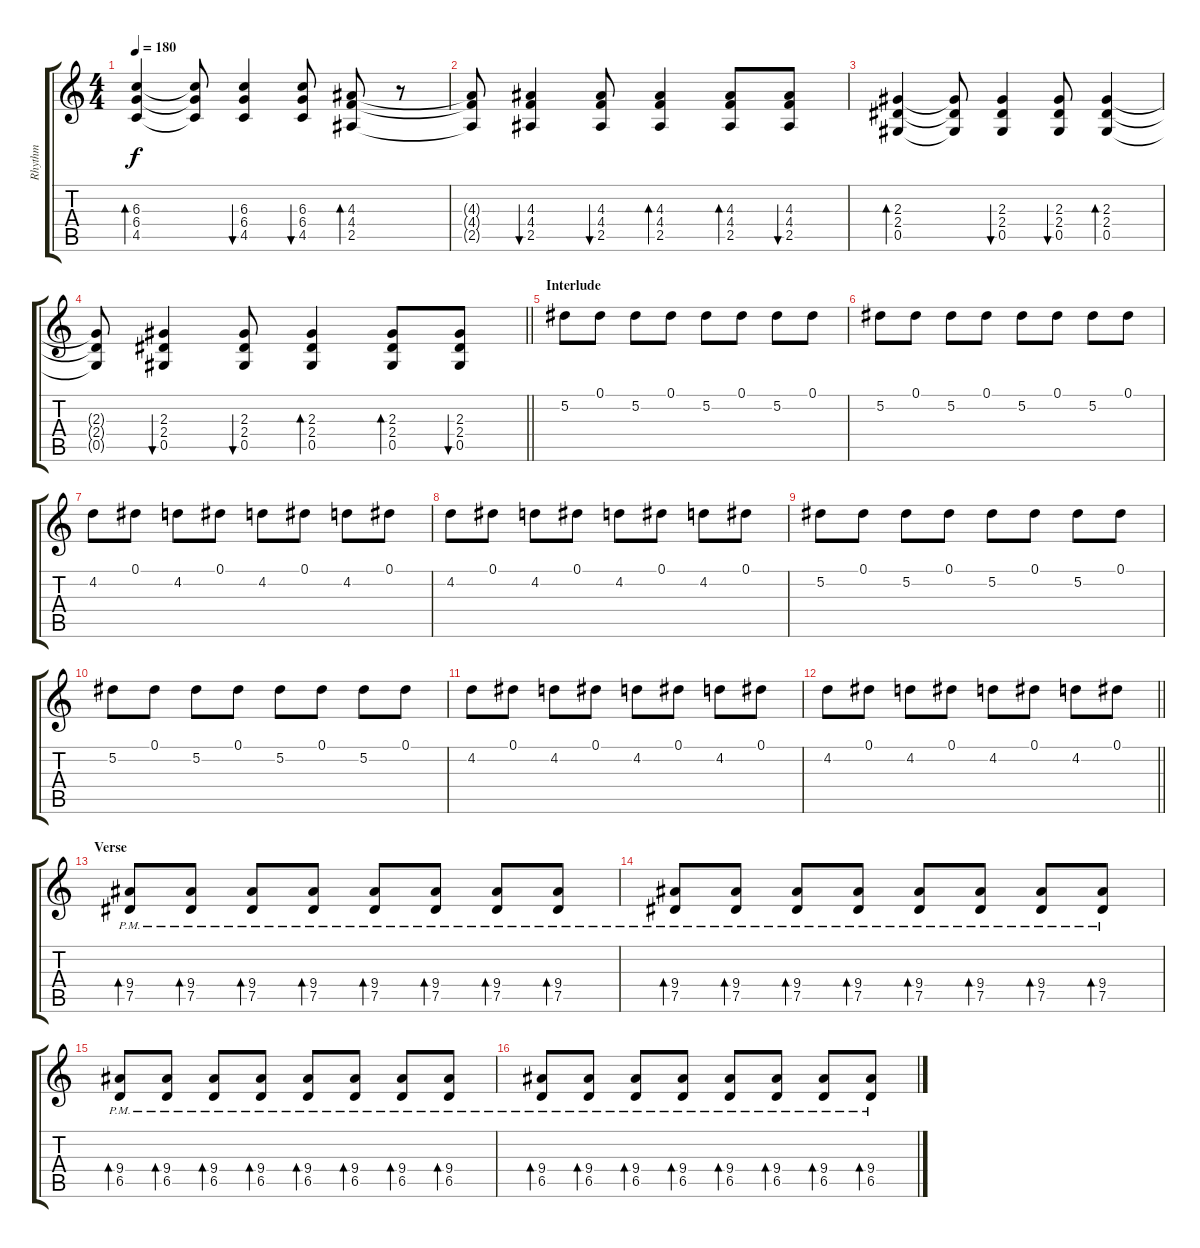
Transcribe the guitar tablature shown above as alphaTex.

\track ("Rhythm" "Rhythm") {instrument distortionguitar}
\staff {score tabs}
\tuning (Eb4 Bb3 Gb3 Db3 Ab2 Eb2) {hide}
\ts (4 4)
\tempo 180
\clef g2
\ks c
(6.3 6.4 4.5).4{bd 60 dy f} (6.3{t} 6.4{t} 4.5{t}).8 (6.3 6.4 4.5).4{bu 60} (6.3 6.4 4.5).8{bu 60} (4.3 4.4 2.5).8{bd 60} r.8 |
(4.3{t} 4.4{t} 2.5{t}).8 (4.3 4.4 2.5).4{bu 60} (4.3 4.4 2.5).8{bu 60} (4.3 4.4 2.5).4{bd 60} (4.3 4.4 2.5).8{bd 60} (4.3 4.4 2.5).8{bu 60} |
(2.3 2.4 0.5).4{bd 60} (2.3{t} 2.4{t} 0.5{t}).8 (2.3 2.4 0.5).4{bu 60} (2.3 2.4 0.5).8{bu 60} (2.3 2.4 0.5).4{bd 60} |
\barLineRight lightlight
(2.3{t} 2.4{t} 0.5{t}).8 (2.3 2.4 0.5).4{bu 60} (2.3 2.4 0.5).8{bu 60} (2.3 2.4 0.5).4{bd 60} (2.3 2.4 0.5).8{bd 60} (2.3 2.4 0.5).8{bu 60} |
\section ("" "Interlude")
5.2.8 0.1.8 5.2.8 0.1.8 5.2.8 0.1.8 5.2.8 0.1.8 |
5.2.8 0.1.8 5.2.8 0.1.8 5.2.8 0.1.8 5.2.8 0.1.8 |
4.2.8 0.1.8 4.2.8 0.1.8 4.2.8 0.1.8 4.2.8 0.1.8 |
4.2.8 0.1.8 4.2.8 0.1.8 4.2.8 0.1.8 4.2.8 0.1.8 |
5.2.8 0.1.8 5.2.8 0.1.8 5.2.8 0.1.8 5.2.8 0.1.8 |
5.2.8 0.1.8 5.2.8 0.1.8 5.2.8 0.1.8 5.2.8 0.1.8 |
4.2.8 0.1.8 4.2.8 0.1.8 4.2.8 0.1.8 4.2.8 0.1.8 |
\barLineRight lightlight
4.2.8 0.1.8 4.2.8 0.1.8 4.2.8 0.1.8 4.2.8 0.1.8 |
\section ("" "Verse")
(9.4{pm} 7.5{pm}).8{bd 240} (9.4{pm} 7.5{pm}).8{bd 240} (9.4{pm} 7.5{pm}).8{bd 240} (9.4{pm} 7.5{pm}).8{bd 240} (9.4{pm} 7.5{pm}).8{bd 240} (9.4{pm} 7.5{pm}).8{bd 240} (9.4{pm} 7.5{pm}).8{bd 240} (9.4{pm} 7.5{pm}).8{bd 240} |
(9.4{pm} 7.5{pm}).8{bd 240} (9.4{pm} 7.5{pm}).8{bd 240} (9.4{pm} 7.5{pm}).8{bd 240} (9.4{pm} 7.5{pm}).8{bd 240} (9.4{pm} 7.5{pm}).8{bd 240} (9.4{pm} 7.5{pm}).8{bd 240} (9.4{pm} 7.5{pm}).8{bd 240} (9.4{pm} 7.5{pm}).8{bd 240} |
(9.4{pm} 6.5{pm}).8{bd 240} (9.4{pm} 6.5{pm}).8{bd 240} (9.4{pm} 6.5{pm}).8{bd 240} (9.4{pm} 6.5{pm}).8{bd 240} (9.4{pm} 6.5{pm}).8{bd 240} (9.4{pm} 6.5{pm}).8{bd 240} (9.4{pm} 6.5{pm}).8{bd 240} (9.4{pm} 6.5{pm}).8{bd 240} |
(9.4{pm} 6.5{pm}).8{bd 240} (9.4{pm} 6.5{pm}).8{bd 240} (9.4{pm} 6.5{pm}).8{bd 240} (9.4{pm} 6.5{pm}).8{bd 240} (9.4{pm} 6.5{pm}).8{bd 240} (9.4{pm} 6.5{pm}).8{bd 240} (9.4{pm} 6.5{pm}).8{bd 240} (9.4{pm} 6.5{pm}).8{bd 240}
